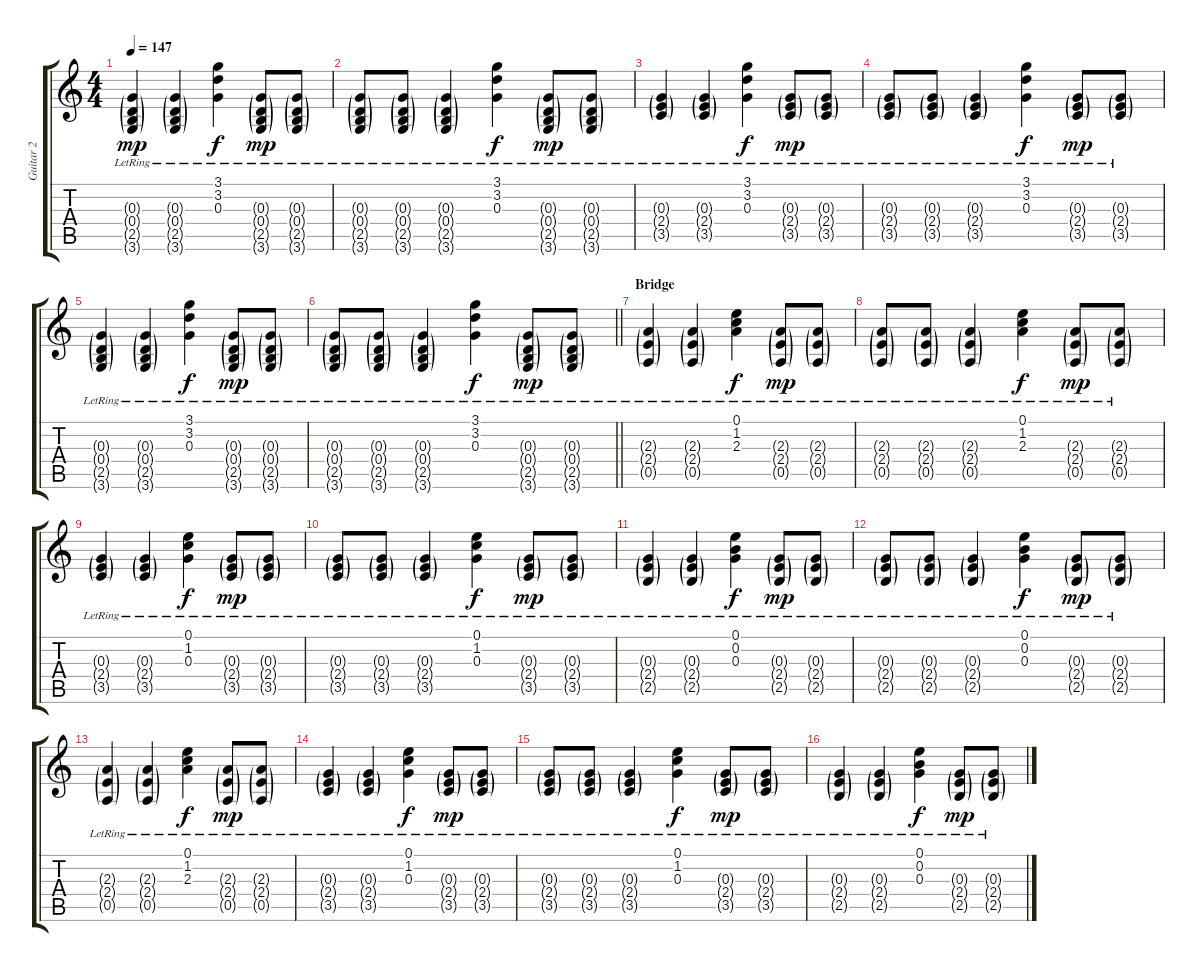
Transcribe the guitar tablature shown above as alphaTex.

\track ("Guitar 2" "Guitar 2") {instrument acousticguitarsteel}
\staff {score tabs}
\tuning (E4 B3 G3 D3 A2 E2) {hide}
\ts (4 4)
\tempo 147
\clef g2
\ks c
(0.3{g} 0.4{g lr} 2.5{g lr} 3.6{g}).4{dy mp} (0.3{g} 0.4{g lr} 2.5{g lr} 3.6{g}).4 (3.1{lr} 3.2{lr} 0.3{lr}).4{dy f} (0.3{g} 0.4{g lr} 2.5{g lr} 3.6{g}).8{dy mp} (0.3{g} 0.4{g lr} 2.5{g lr} 3.6{g}).8 |
(0.3{g} 0.4{g lr} 2.5{g lr} 3.6{g}).8 (0.3{g} 0.4{g lr} 2.5{g lr} 3.6{g}).8 (0.3{g} 0.4{g lr} 2.5{g lr} 3.6{g}).4 (3.1{lr} 3.2{lr} 0.3{lr}).4{dy f} (0.3{g} 0.4{g lr} 2.5{g lr} 3.6{g}).8{dy mp} (0.3{g} 0.4{g lr} 2.5{g lr} 3.6{g}).8 |
(0.3{g} 2.4{g lr} 3.5{g lr}).4 (0.3{g} 2.4{g lr} 3.5{g lr}).4 (3.1{lr} 3.2{lr} 0.3{lr}).4{dy f} (0.3{g} 2.4{g lr} 3.5{g lr}).8{dy mp} (0.3{g} 2.4{g lr} 3.5{g lr}).8 |
(0.3{g} 2.4{g lr} 3.5{g lr}).8 (0.3{g} 2.4{g lr} 3.5{g lr}).8 (0.3{g} 2.4{g lr} 3.5{g lr}).4 (3.1{lr} 3.2{lr} 0.3{lr}).4{dy f} (0.3{g} 2.4{g lr} 3.5{g lr}).8{dy mp} (0.3{g} 2.4{g lr} 3.5{g lr}).8 |
(0.3{g} 0.4{g lr} 2.5{g lr} 3.6{g}).4 (0.3{g} 0.4{g lr} 2.5{g lr} 3.6{g}).4 (3.1{lr} 3.2{lr} 0.3{lr}).4{dy f} (0.3{g} 0.4{g lr} 2.5{g lr} 3.6{g}).8{dy mp} (0.3{g} 0.4{g lr} 2.5{g lr} 3.6{g}).8 |
\barLineRight lightlight
(0.3{g} 0.4{g lr} 2.5{g lr} 3.6{g}).8 (0.3{g} 0.4{g lr} 2.5{g lr} 3.6{g}).8 (0.3{g} 0.4{g lr} 2.5{g lr} 3.6{g}).4 (3.1{lr} 3.2{lr} 0.3{lr}).4{dy f} (0.3{g} 0.4{g lr} 2.5{g lr} 3.6{g}).8{dy mp} (0.3{g} 0.4{g lr} 2.5{g lr} 3.6{g}).8 |
\section ("" "Bridge")
(2.3{g} 2.4{g lr} 0.5{g lr}).4 (2.3{g} 2.4{g lr} 0.5{g lr}).4 (0.1{lr} 1.2{lr} 2.3{lr}).4{dy f} (2.3{g} 2.4{g lr} 0.5{g lr}).8{dy mp} (2.3{g} 2.4{g lr} 0.5{g lr}).8 |
(2.3{g} 2.4{g lr} 0.5{g lr}).8 (2.3{g} 2.4{g lr} 0.5{g lr}).8 (2.3{g} 2.4{g lr} 0.5{g lr}).4 (0.1{lr} 1.2{lr} 2.3{lr}).4{dy f} (2.3{g} 2.4{g lr} 0.5{g lr}).8{dy mp} (2.3{g} 2.4{g lr} 0.5{g lr}).8 |
(0.3{g} 2.4{g lr} 3.5{g lr}).4 (0.3{g} 2.4{g lr} 3.5{g lr}).4 (0.1{lr} 1.2{lr} 0.3{lr}).4{dy f} (0.3{g} 2.4{g lr} 3.5{g lr}).8{dy mp} (0.3{g} 2.4{g lr} 3.5{g lr}).8 |
(0.3{g} 2.4{g lr} 3.5{g lr}).8 (0.3{g} 2.4{g lr} 3.5{g lr}).8 (0.3{g} 2.4{g lr} 3.5{g lr}).4 (0.1{lr} 1.2{lr} 0.3{lr}).4{dy f} (0.3{g} 2.4{g lr} 3.5{g lr}).8{dy mp} (0.3{g} 2.4{g lr} 3.5{g lr}).8 |
(0.3{g} 2.4{g lr} 2.5{g lr}).4 (0.3{g} 2.4{g lr} 2.5{g lr}).4 (0.1{lr} 0.2{lr} 0.3{lr}).4{dy f} (0.3{g} 2.4{g lr} 2.5{g lr}).8{dy mp} (0.3{g} 2.4{g lr} 2.5{g lr}).8 |
(0.3{g} 2.4{g lr} 2.5{g lr}).8 (0.3{g} 2.4{g lr} 2.5{g lr}).8 (0.3{g} 2.4{g lr} 2.5{g lr}).4 (0.1{lr} 0.2{lr} 0.3{lr}).4{dy f} (0.3{g} 2.4{g lr} 2.5{g lr}).8{dy mp} (0.3{g} 2.4{g lr} 2.5{g lr}).8 |
(2.3{g} 2.4{g lr} 0.5{g lr}).4 (2.3{g} 2.4{g lr} 0.5{g lr}).4 (0.1{lr} 1.2{lr} 2.3{lr}).4{dy f} (2.3{g} 2.4{g lr} 0.5{g lr}).8{dy mp} (2.3{g} 2.4{g lr} 0.5{g lr}).8 |
(0.3{g} 2.4{g lr} 3.5{g lr}).4 (0.3{g} 2.4{g lr} 3.5{g lr}).4 (0.1{lr} 1.2{lr} 0.3{lr}).4{dy f} (0.3{g} 2.4{g lr} 3.5{g lr}).8{dy mp} (0.3{g} 2.4{g lr} 3.5{g lr}).8 |
(0.3{g} 2.4{g lr} 3.5{g lr}).8 (0.3{g} 2.4{g lr} 3.5{g lr}).8 (0.3{g} 2.4{g lr} 3.5{g lr}).4 (0.1{lr} 1.2{lr} 0.3{lr}).4{dy f} (0.3{g} 2.4{g lr} 3.5{g lr}).8{dy mp} (0.3{g} 2.4{g lr} 3.5{g lr}).8 |
(0.3{g} 2.4{g lr} 2.5{g lr}).4 (0.3{g} 2.4{g lr} 2.5{g lr}).4 (0.1{lr} 0.2{lr} 0.3{lr}).4{dy f} (0.3{g} 2.4{g lr} 2.5{g lr}).8{dy mp} (0.3{g} 2.4{g lr} 2.5{g lr}).8
